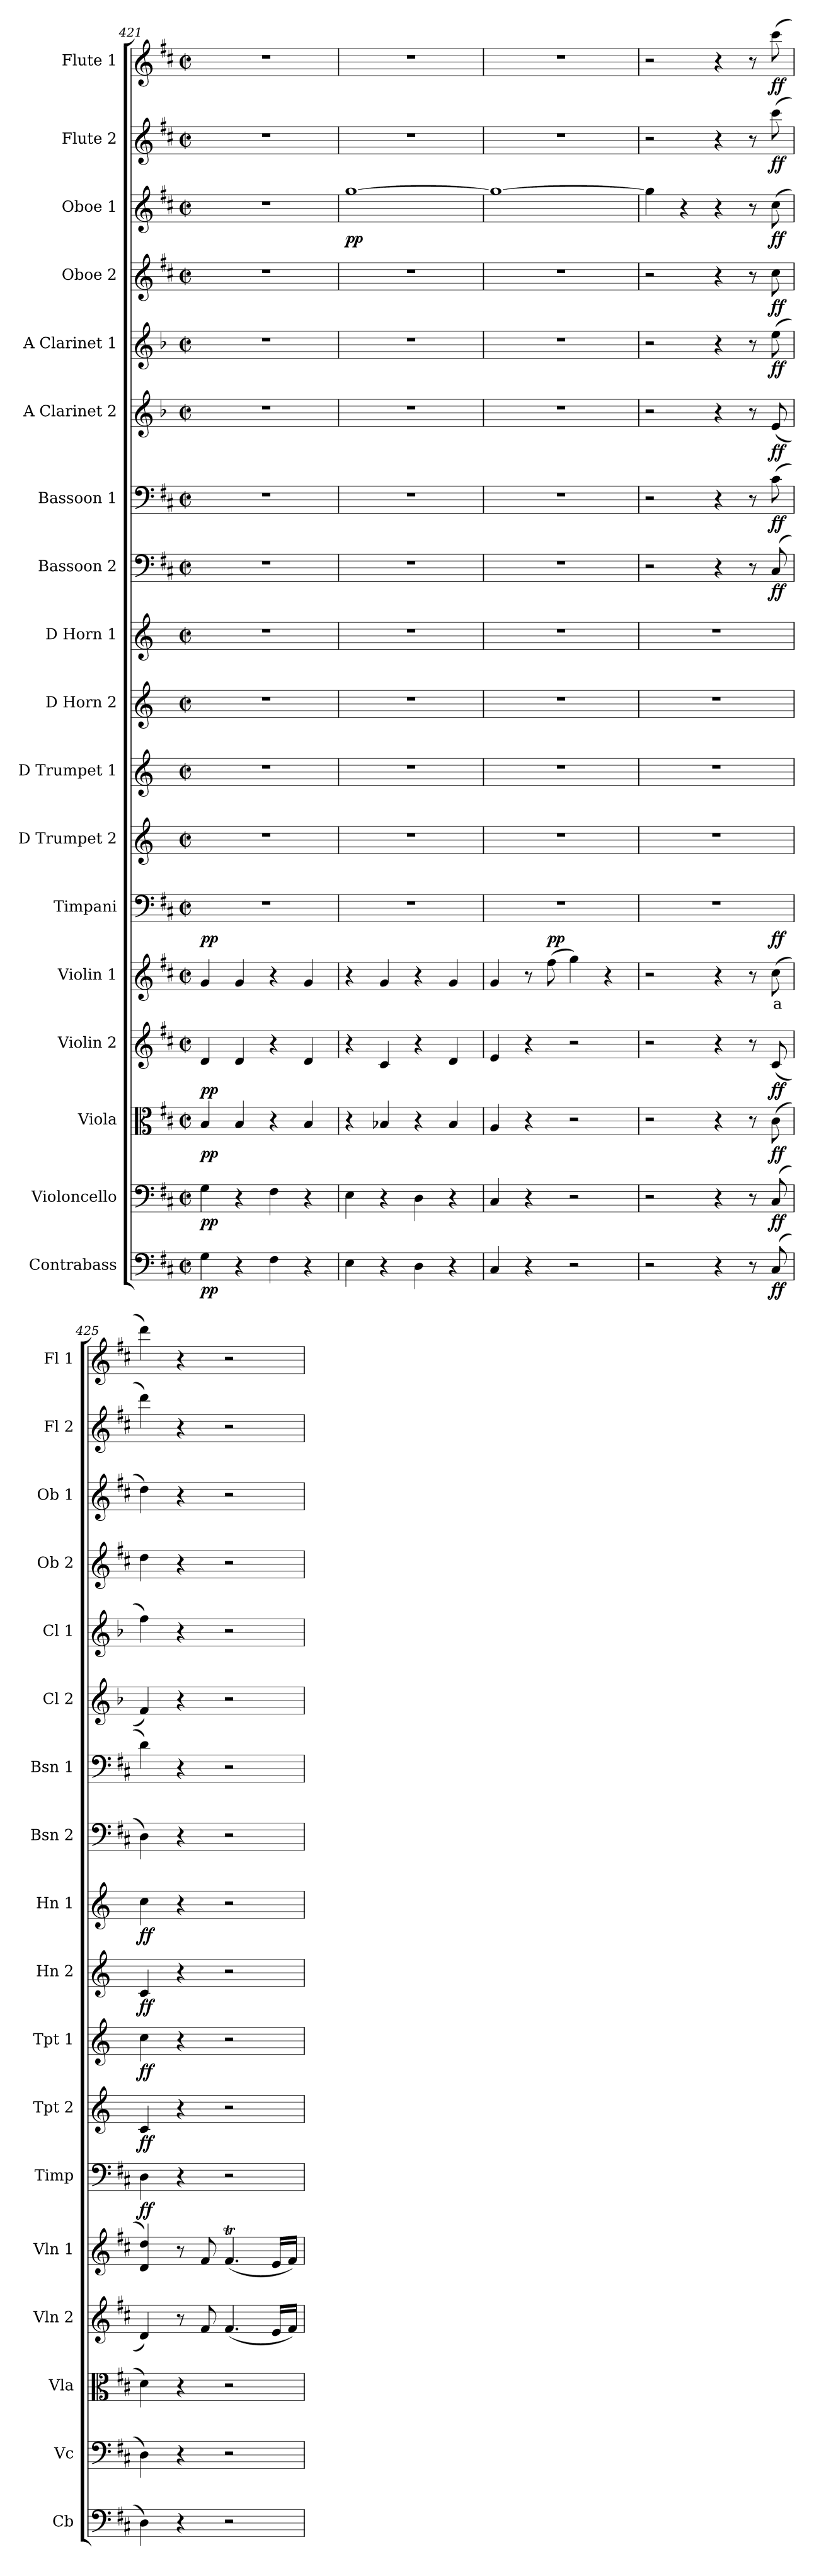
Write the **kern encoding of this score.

**kern	**dynam	**kern	**dynam	**kern	**dynam	**kern	**dynam	**kern	**text	**dynam	**kern	**dynam	**kern	**dynam	**kern	**dynam	**kern	**dynam	**kern	**dynam	**kern	**dynam	**kern	**dynam	**kern	**dynam	**kern	**dynam	**kern	**dynam	**kern	**dynam	**kern	**dynam	**kern	**dynam
*part18	*part18	*part17	*part17	*part16	*part16	*part15	*part15	*part14	*part14	*part14	*part13	*part13	*part12	*part12	*part11	*part11	*part10	*part10	*part9	*part9	*part8	*part8	*part7	*part7	*part6	*part6	*part5	*part5	*part4	*part4	*part3	*part3	*part2	*part2	*part1	*part1
*staff18	*staff18	*staff17	*staff17	*staff16	*staff16	*staff15	*staff15	*staff14	*staff14	*staff14	*staff13	*staff13	*staff12	*staff12	*staff11	*staff11	*staff10	*staff10	*staff9	*staff9	*staff8	*staff8	*staff7	*staff7	*staff6	*staff6	*staff5	*staff5	*staff4	*staff4	*staff3	*staff3	*staff2	*staff2	*staff1	*staff1
*I"Contrabass	*	*I"Violoncello	*	*I"Viola	*	*I"Violin 2	*	*I"Violin 1	*	*	*I"Timpani	*	*I"D Trumpet 2	*	*I"D Trumpet 1	*	*I"D Horn 2	*	*I"D Horn 1	*	*I"Bassoon 2	*	*I"Bassoon 1	*	*I"A Clarinet 2	*	*I"A Clarinet 1	*	*I"Oboe 2	*	*I"Oboe 1	*	*I"Flute 2	*	*I"Flute 1	*
*I'Cb	*	*I'Vc	*	*I'Vla	*	*I'Vln 2	*	*I'Vln 1	*	*	*I'Timp	*	*I'Tpt 2	*	*I'Tpt 1	*	*I'Hn 2	*	*I'Hn 1	*	*I'Bsn 2	*	*I'Bsn 1	*	*I'Cl 2	*	*I'Cl 1	*	*I'Ob 2	*	*I'Ob 1	*	*I'Fl 2	*	*I'Fl 1	*
*clefF4	*	*clefF4	*	*clefC3	*	*clefG2	*	*clefG2	*	*	*clefF4	*	*clefG2	*	*clefG2	*	*clefG2	*	*clefG2	*	*clefF4	*	*clefF4	*	*clefG2	*	*clefG2	*	*clefG2	*	*clefG2	*	*clefG2	*	*clefG2	*
*ITrd7c12	*	*	*	*	*	*	*	*	*	*	*	*	*ITrd-1c-2	*	*ITrd-1c-2	*	*ITrd6c10	*	*ITrd6c10	*	*	*	*	*	*ITrd2c3	*	*ITrd2c3	*	*	*	*	*	*	*	*	*
*k[f#c#]	*	*k[f#c#]	*	*k[f#c#]	*	*k[f#c#]	*	*k[f#c#]	*	*	*k[f#c#]	*	*k[f#c#]	*	*k[f#c#]	*	*k[f#c#]	*	*k[f#c#]	*	*k[f#c#]	*	*k[f#c#]	*	*k[f#c#]	*	*k[f#c#]	*	*k[f#c#]	*	*k[f#c#]	*	*k[f#c#]	*	*k[f#c#]	*
*M2/2	*	*M2/2	*	*M2/2	*	*M2/2	*	*M2/2	*	*	*M2/2	*	*M2/2	*	*M2/2	*	*M2/2	*	*M2/2	*	*M2/2	*	*M2/2	*	*M2/2	*	*M2/2	*	*M2/2	*	*M2/2	*	*M2/2	*	*M2/2	*
*met(c|)	*	*met(c|)	*	*met(c|)	*	*met(c|)	*	*met(c|)	*	*	*met(c|)	*	*met(c|)	*	*met(c|)	*	*met(c|)	*	*met(c|)	*	*met(c|)	*	*met(c|)	*	*met(c|)	*	*met(c|)	*	*met(c|)	*	*met(c|)	*	*met(c|)	*	*met(c|)	*
=421	=421	=421	=421	=421	=421	=421	=421	=421	=421	=421	=421	=421	=421	=421	=421	=421	=421	=421	=421	=421	=421	=421	=421	=421	=421	=421	=421	=421	=421	=421	=421	=421	=421	=421	=421	=421
!	!LO:DY:b	!	!LO:DY:b	!	!LO:DY:b	!	!LO:DY:b	!	!	!LO:DY:b	!	!	!	!	!	!	!	!	!	!	!	!	!	!	!	!	!	!	!	!	!	!	!	!	!	!
4GG\	pp	4G\	pp	4B/	pp	4d/	pp	4g/	.	pp	1r	.	1r	.	1r	.	1r	.	1r	.	1r	.	1r	.	1r	.	1r	.	1r	.	1r	.	1r	.	1r	.
4r	.	4r	.	4B/	.	4d/	.	4g/	.	.	.	.	.	.	.	.	.	.	.	.	.	.	.	.	.	.	.	.	.	.	.	.	.	.	.	.
4FF#\	.	4F#\	.	4r	.	4r	.	4r	.	.	.	.	.	.	.	.	.	.	.	.	.	.	.	.	.	.	.	.	.	.	.	.	.	.	.	.
4r	.	4r	.	4B/	.	4d/	.	4g/	.	.	.	.	.	.	.	.	.	.	.	.	.	.	.	.	.	.	.	.	.	.	.	.	.	.	.	.
=422	=422	=422	=422	=422	=422	=422	=422	=422	=422	=422	=422	=422	=422	=422	=422	=422	=422	=422	=422	=422	=422	=422	=422	=422	=422	=422	=422	=422	=422	=422	=422	=422	=422	=422	=422	=422
!	!	!	!	!	!	!	!	!	!	!	!	!	!	!	!	!	!	!	!	!	!	!	!	!	!	!	!	!	!	!	!	!LO:DY:b	!	!	!	!
4EE\	.	4E\	.	4r	.	4r	.	4r	.	.	1r	.	1r	.	1r	.	1r	.	1r	.	1r	.	1r	.	1r	.	1r	.	1r	.	[1gg	pp	1r	.	1r	.
4r	.	4r	.	4B-X/	.	4c#/	.	4g/	.	.	.	.	.	.	.	.	.	.	.	.	.	.	.	.	.	.	.	.	.	.	.	.	.	.	.	.
4DD\	.	4D\	.	4r	.	4r	.	4r	.	.	.	.	.	.	.	.	.	.	.	.	.	.	.	.	.	.	.	.	.	.	.	.	.	.	.	.
4r	.	4r	.	4B-/	.	4d/	.	4g/	.	.	.	.	.	.	.	.	.	.	.	.	.	.	.	.	.	.	.	.	.	.	.	.	.	.	.	.
=423	=423	=423	=423	=423	=423	=423	=423	=423	=423	=423	=423	=423	=423	=423	=423	=423	=423	=423	=423	=423	=423	=423	=423	=423	=423	=423	=423	=423	=423	=423	=423	=423	=423	=423	=423	=423
4CC#/	.	4C#/	.	4A/	.	4e/	.	4g/	.	.	1r	.	1r	.	1r	.	1r	.	1r	.	1r	.	1r	.	1r	.	1r	.	1r	.	1gg_	.	1r	.	1r	.
4r	.	4r	.	4r	.	4r	.	8r	.	.	.	.	.	.	.	.	.	.	.	.	.	.	.	.	.	.	.	.	.	.	.	.	.	.	.	.
!	!	!	!	!	!	!	!	!	!	!LO:DY:b	!	!	!	!	!	!	!	!	!	!	!	!	!	!	!	!	!	!	!	!	!	!	!	!	!	!
.	.	.	.	.	.	.	.	(8ff#\	.	pp	.	.	.	.	.	.	.	.	.	.	.	.	.	.	.	.	.	.	.	.	.	.	.	.	.	.
2r	.	2r	.	2r	.	2r	.	4gg\)	.	.	.	.	.	.	.	.	.	.	.	.	.	.	.	.	.	.	.	.	.	.	.	.	.	.	.	.
.	.	.	.	.	.	.	.	4r	.	.	.	.	.	.	.	.	.	.	.	.	.	.	.	.	.	.	.	.	.	.	.	.	.	.	.	.
=424	=424	=424	=424	=424	=424	=424	=424	=424	=424	=424	=424	=424	=424	=424	=424	=424	=424	=424	=424	=424	=424	=424	=424	=424	=424	=424	=424	=424	=424	=424	=424	=424	=424	=424	=424	=424
2r	.	2r	.	2r	.	2r	.	2r	.	.	1r	.	1r	.	1r	.	1r	.	1r	.	2r	.	2r	.	2r	.	2r	.	2r	.	4gg\]	.	2r	.	2r	.
.	.	.	.	.	.	.	.	.	.	.	.	.	.	.	.	.	.	.	.	.	.	.	.	.	.	.	.	.	.	.	4r	.	.	.	.	.
4r	.	4r	.	4r	.	4r	.	4r	.	.	.	.	.	.	.	.	.	.	.	.	4r	.	4r	.	4r	.	4r	.	4r	.	4r	.	4r	.	4r	.
8r	.	8r	.	8r	.	8r	.	8r	.	.	.	.	.	.	.	.	.	.	.	.	8r	.	8r	.	8r	.	8r	.	8r	.	8r	.	8r	.	8r	.
!	!LO:DY:b	!	!LO:DY:b	!	!LO:DY:b	!	!LO:DY:b	!	!LO:LY:b:color=#FF0000	!LO:DY:b	!	!	!	!	!	!	!	!	!	!	!	!LO:DY:b	!	!LO:DY:b	!	!LO:DY:b	!	!LO:DY:b	!	!LO:DY:b	!	!LO:DY:b	!	!LO:DY:b	!	!LO:DY:b
(8CC#/	ff	(8C#/	ff	(8c#\	ff	(8c#/	ff	(8cc#\	a	ff	.	.	.	.	.	.	.	.	.	.	(8C#/	ff	(8c#\	ff	(8c#/	ff	(8cc#\	ff	8cc#\	ff	(8cc#\	ff	(8ccc#\	ff	(8ccc#\	ff
=425	=425	=425	=425	=425	=425	=425	=425	=425	=425	=425	=425	=425	=425	=425	=425	=425	=425	=425	=425	=425	=425	=425	=425	=425	=425	=425	=425	=425	=425	=425	=425	=425	=425	=425	=425	=425
!	!	!	!	!	!	!	!	!	!	!	!	!LO:DY:b	!	!LO:DY:b	!	!LO:DY:b	!	!LO:DY:b	!	!LO:DY:b	!	!	!	!	!	!	!	!	!	!	!	!	!	!	!	!
4DD\)	.	4D\)	.	4d\)	.	4d/)	.	4d/ 4dd/)	.	.	4D\	ff	4d/	ff	4dd\	ff	4D/	ff	4d\	ff	4D\)	.	4d\)	.	4d/)	.	4dd\)	.	4dd\	.	4dd\)	.	4ddd\)	.	4ddd\)	.
4r	.	4r	.	4r	.	8r	.	8r	.	.	4r	.	4r	.	4r	.	4r	.	4r	.	4r	.	4r	.	4r	.	4r	.	4r	.	4r	.	4r	.	4r	.
.	.	.	.	.	.	8f#/	.	8f#/	.	.	.	.	.	.	.	.	.	.	.	.	.	.	.	.	.	.	.	.	.	.	.	.	.	.	.	.
2r	.	2r	.	2r	.	(4.f#/	.	(4.f#t/	.	.	2r	.	2r	.	2r	.	2r	.	2r	.	2r	.	2r	.	2r	.	2r	.	2r	.	2r	.	2r	.	2r	.
.	.	.	.	.	.	16e/LL	.	16e/LL	.	.	.	.	.	.	.	.	.	.	.	.	.	.	.	.	.	.	.	.	.	.	.	.	.	.	.	.
.	.	.	.	.	.	16f#/JJ)	.	16f#/JJ)	.	.	.	.	.	.	.	.	.	.	.	.	.	.	.	.	.	.	.	.	.	.	.	.	.	.	.	.
=	=	=	=	=	=	=	=	=	=	=	=	=	=	=	=	=	=	=	=	=	=	=	=	=	=	=	=	=	=	=	=	=	=	=	=	=
*-	*-	*-	*-	*-	*-	*-	*-	*-	*-	*-	*-	*-	*-	*-	*-	*-	*-	*-	*-	*-	*-	*-	*-	*-	*-	*-	*-	*-	*-	*-	*-	*-	*-	*-	*-	*-
